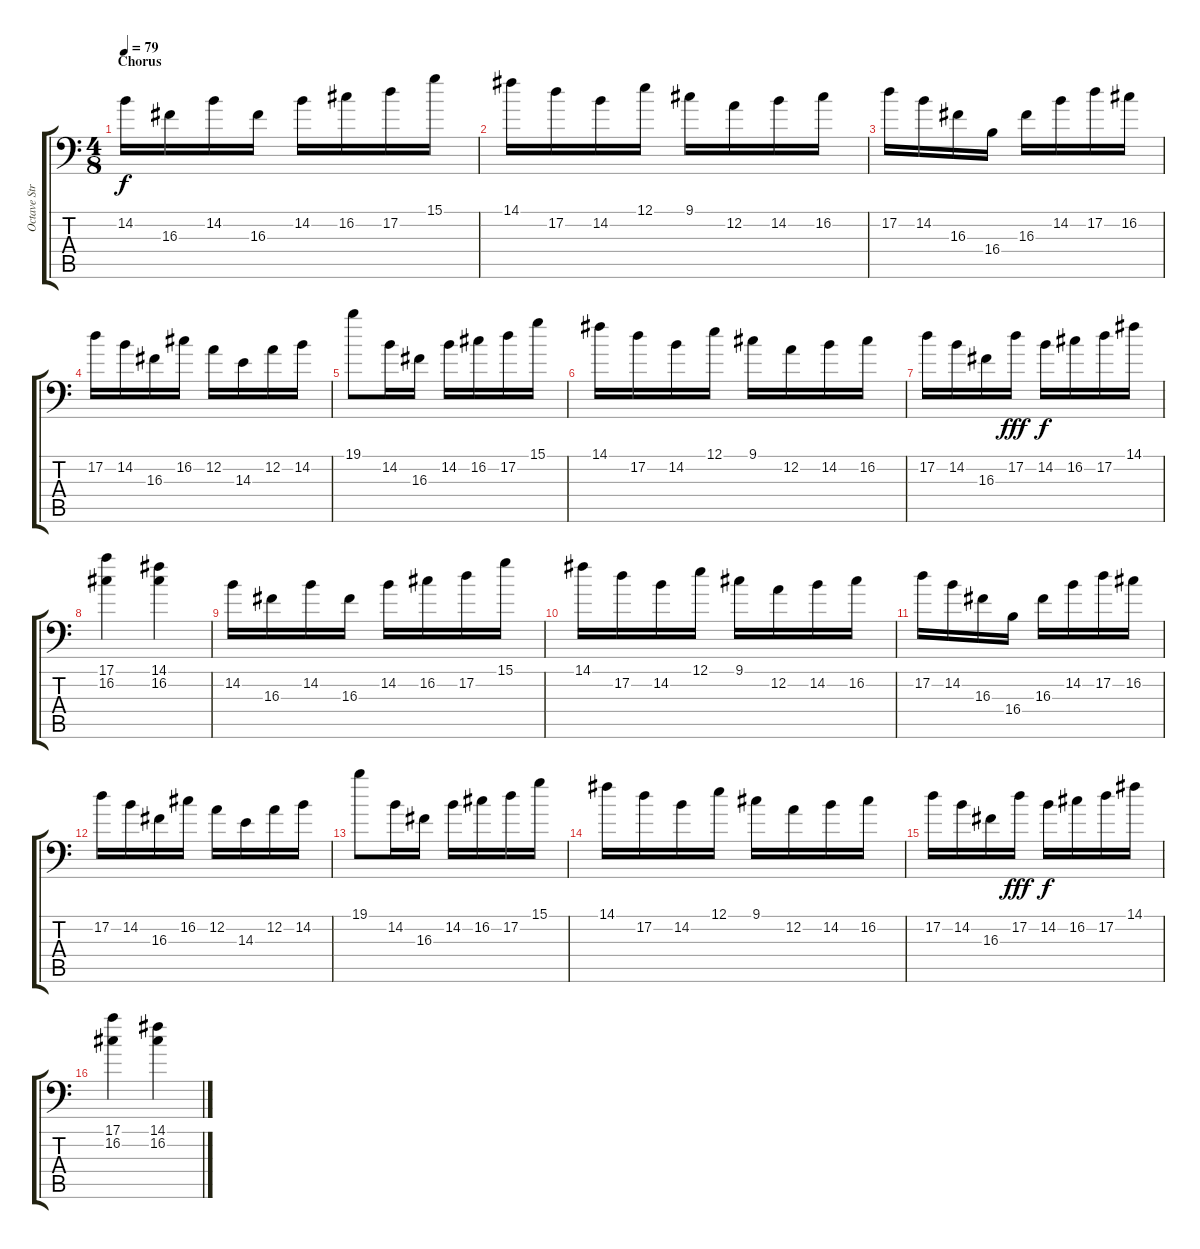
\track ("Octave Strings - Violin" "Octave Str") {instrument stringensemble1}
\staff {score tabs}
\tuning (E4 A3 D3 G2 C2 F1) {hide}
\ts (4 8)
\section ("" "Chorus")
\tempo 79
\clef f4
\ks c
14.2.16{dy f} 16.3.16 14.2.16 16.3.16 14.2.16 16.2.16 17.2.16 15.1.16 |
14.1.16 17.2.16 14.2.16 12.1.16 9.1.16 12.2.16 14.2.16 16.2.16 |
17.2.16 14.2.16 16.3.16 16.4.16 16.3.16 14.2.16 17.2.16 16.2.16 |
17.2.16 14.2.16 16.3.16 16.2.16 12.2.16 14.3.16 12.2.16 14.2.16 |
19.1.8 14.2.16 16.3.16 14.2.16 16.2.16 17.2.16 15.1.16 |
14.1.16 17.2.16 14.2.16 12.1.16 9.1.16 12.2.16 14.2.16 16.2.16 |
17.2.16 14.2.16 16.3.16 17.2.16{dy fff} 14.2.16{dy f} 16.2.16 17.2.16 14.1.16 |
(17.1 16.2).4 (14.1 16.2).4 |
14.2.16 16.3.16 14.2.16 16.3.16 14.2.16 16.2.16 17.2.16 15.1.16 |
14.1.16 17.2.16 14.2.16 12.1.16 9.1.16 12.2.16 14.2.16 16.2.16 |
17.2.16 14.2.16 16.3.16 16.4.16 16.3.16 14.2.16 17.2.16 16.2.16 |
17.2.16 14.2.16 16.3.16 16.2.16 12.2.16 14.3.16 12.2.16 14.2.16 |
19.1.8 14.2.16 16.3.16 14.2.16 16.2.16 17.2.16 15.1.16 |
14.1.16 17.2.16 14.2.16 12.1.16 9.1.16 12.2.16 14.2.16 16.2.16 |
17.2.16 14.2.16 16.3.16 17.2.16{dy fff} 14.2.16{dy f} 16.2.16 17.2.16 14.1.16 |
(17.1 16.2).4 (14.1 16.2).4
